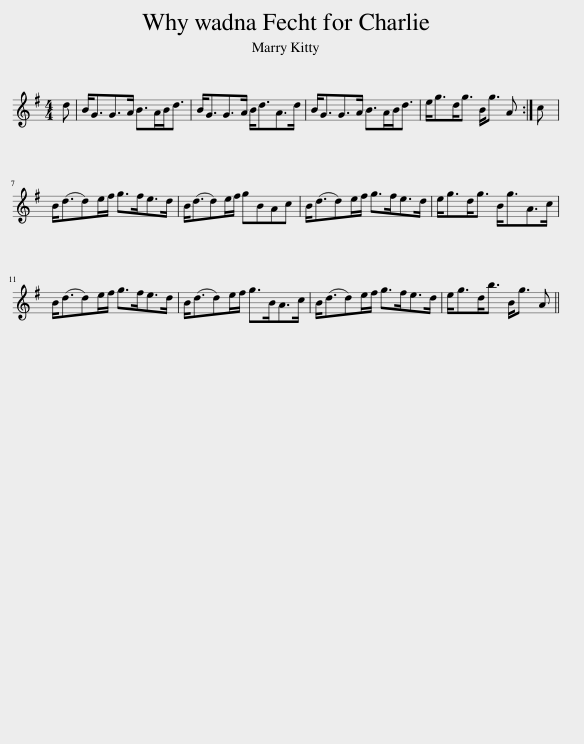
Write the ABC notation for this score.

X:1
L:1/8
M:4/4
I:linebreak $
K:G
V:1 treble
V:1
 d | B<GG>A B>AB<d | B<GG>A B<dA>d | B<GG>A B>AB<d | e<gd<g B<g A :| %5
 c |$ B<(dd)e/f/ g>fe>d | B<(dd)e/f/ gBAc | B<(dd)e/f/ g>fe>d | e<gd<g B<gA>c |$ %10
 B<(dd)e/f/ g>fe>d | B<(dd)e/f/ g>BA>c | B<(dd)e/f/ g>fe>d | e<gd<b B<g A || %14
